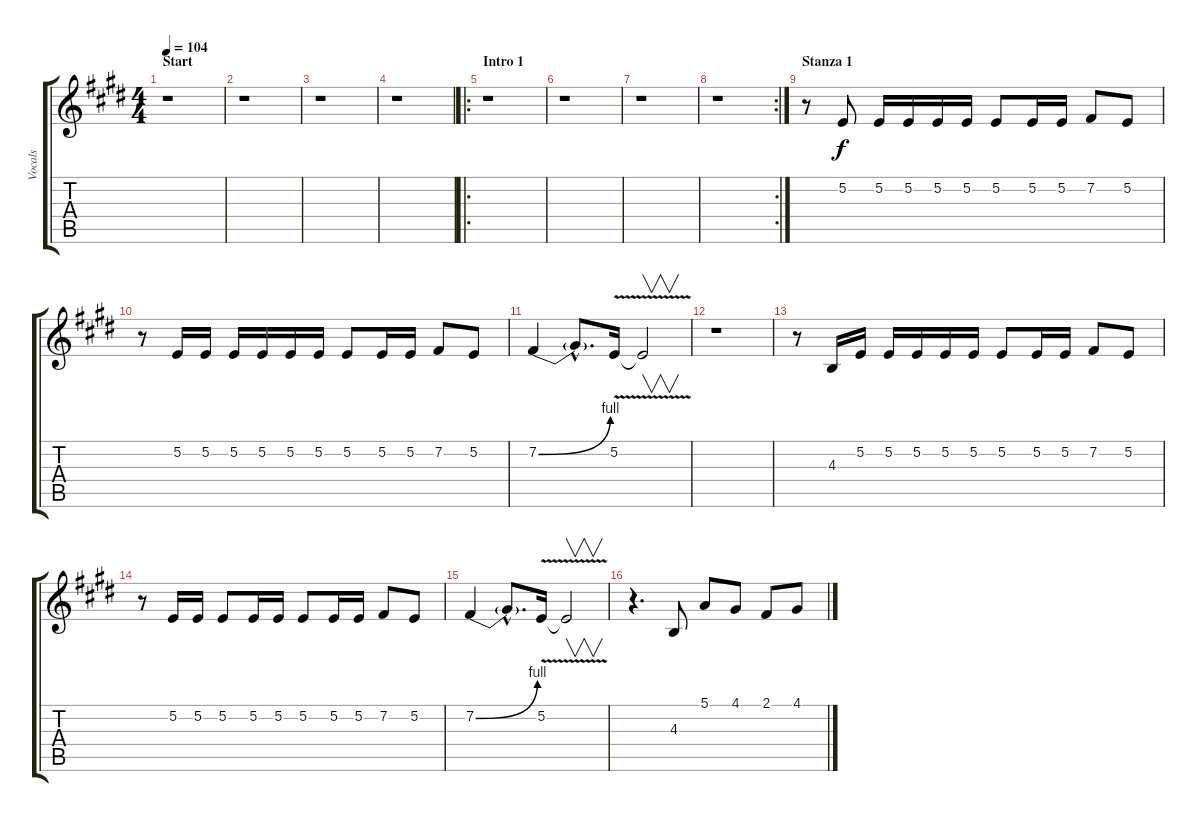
\track ("Vocals" "Vocals") {instrument clarinet}
\staff {score tabs}
\tuning (E4 B3 G3 D3 A2 E2) {hide}
\ts (4 4)
\section ("" "Start")
\tempo 104
\clef g2
\ks e
r.1{dy f instrument clarinet} |
r.1 |
r.1 |
r.1 |
\ro
\section ("" "Intro 1")
r.1 |
r.1 |
r.1 |
\rc 2
r.1 |
\section ("" "Stanza 1")
r.8 5.2.8 5.2.16 5.2.16 5.2.16 5.2.16 5.2.8 5.2.16 5.2.16 7.2.8 5.2.8 |
r.8 5.2.16 5.2.16 5.2.16 5.2.16 5.2.16 5.2.16 5.2.8 5.2.16 5.2.16 7.2.8 5.2.8 |
7.2{be (bend 0 0 60 4)}.4 7.2{hac t}.8{d} 5.2{v}.16 5.2{t}.2{v} |
r.1 |
r.8 4.3.16 5.2.16 5.2.16 5.2.16 5.2.16 5.2.16 5.2.8 5.2.16 5.2.16 7.2.8 5.2.8 |
r.8 5.2.16 5.2.16 5.2.8 5.2.16 5.2.16 5.2.8 5.2.16 5.2.16 7.2.8 5.2.8 |
7.2{be (bend 0 0 60 4)}.4 7.2{hac t}.8{d} 5.2{v}.16 5.2{t}.2{v} |
r.4{d} 4.3.8 5.1.8 4.1.8 2.1.8 4.1.8
